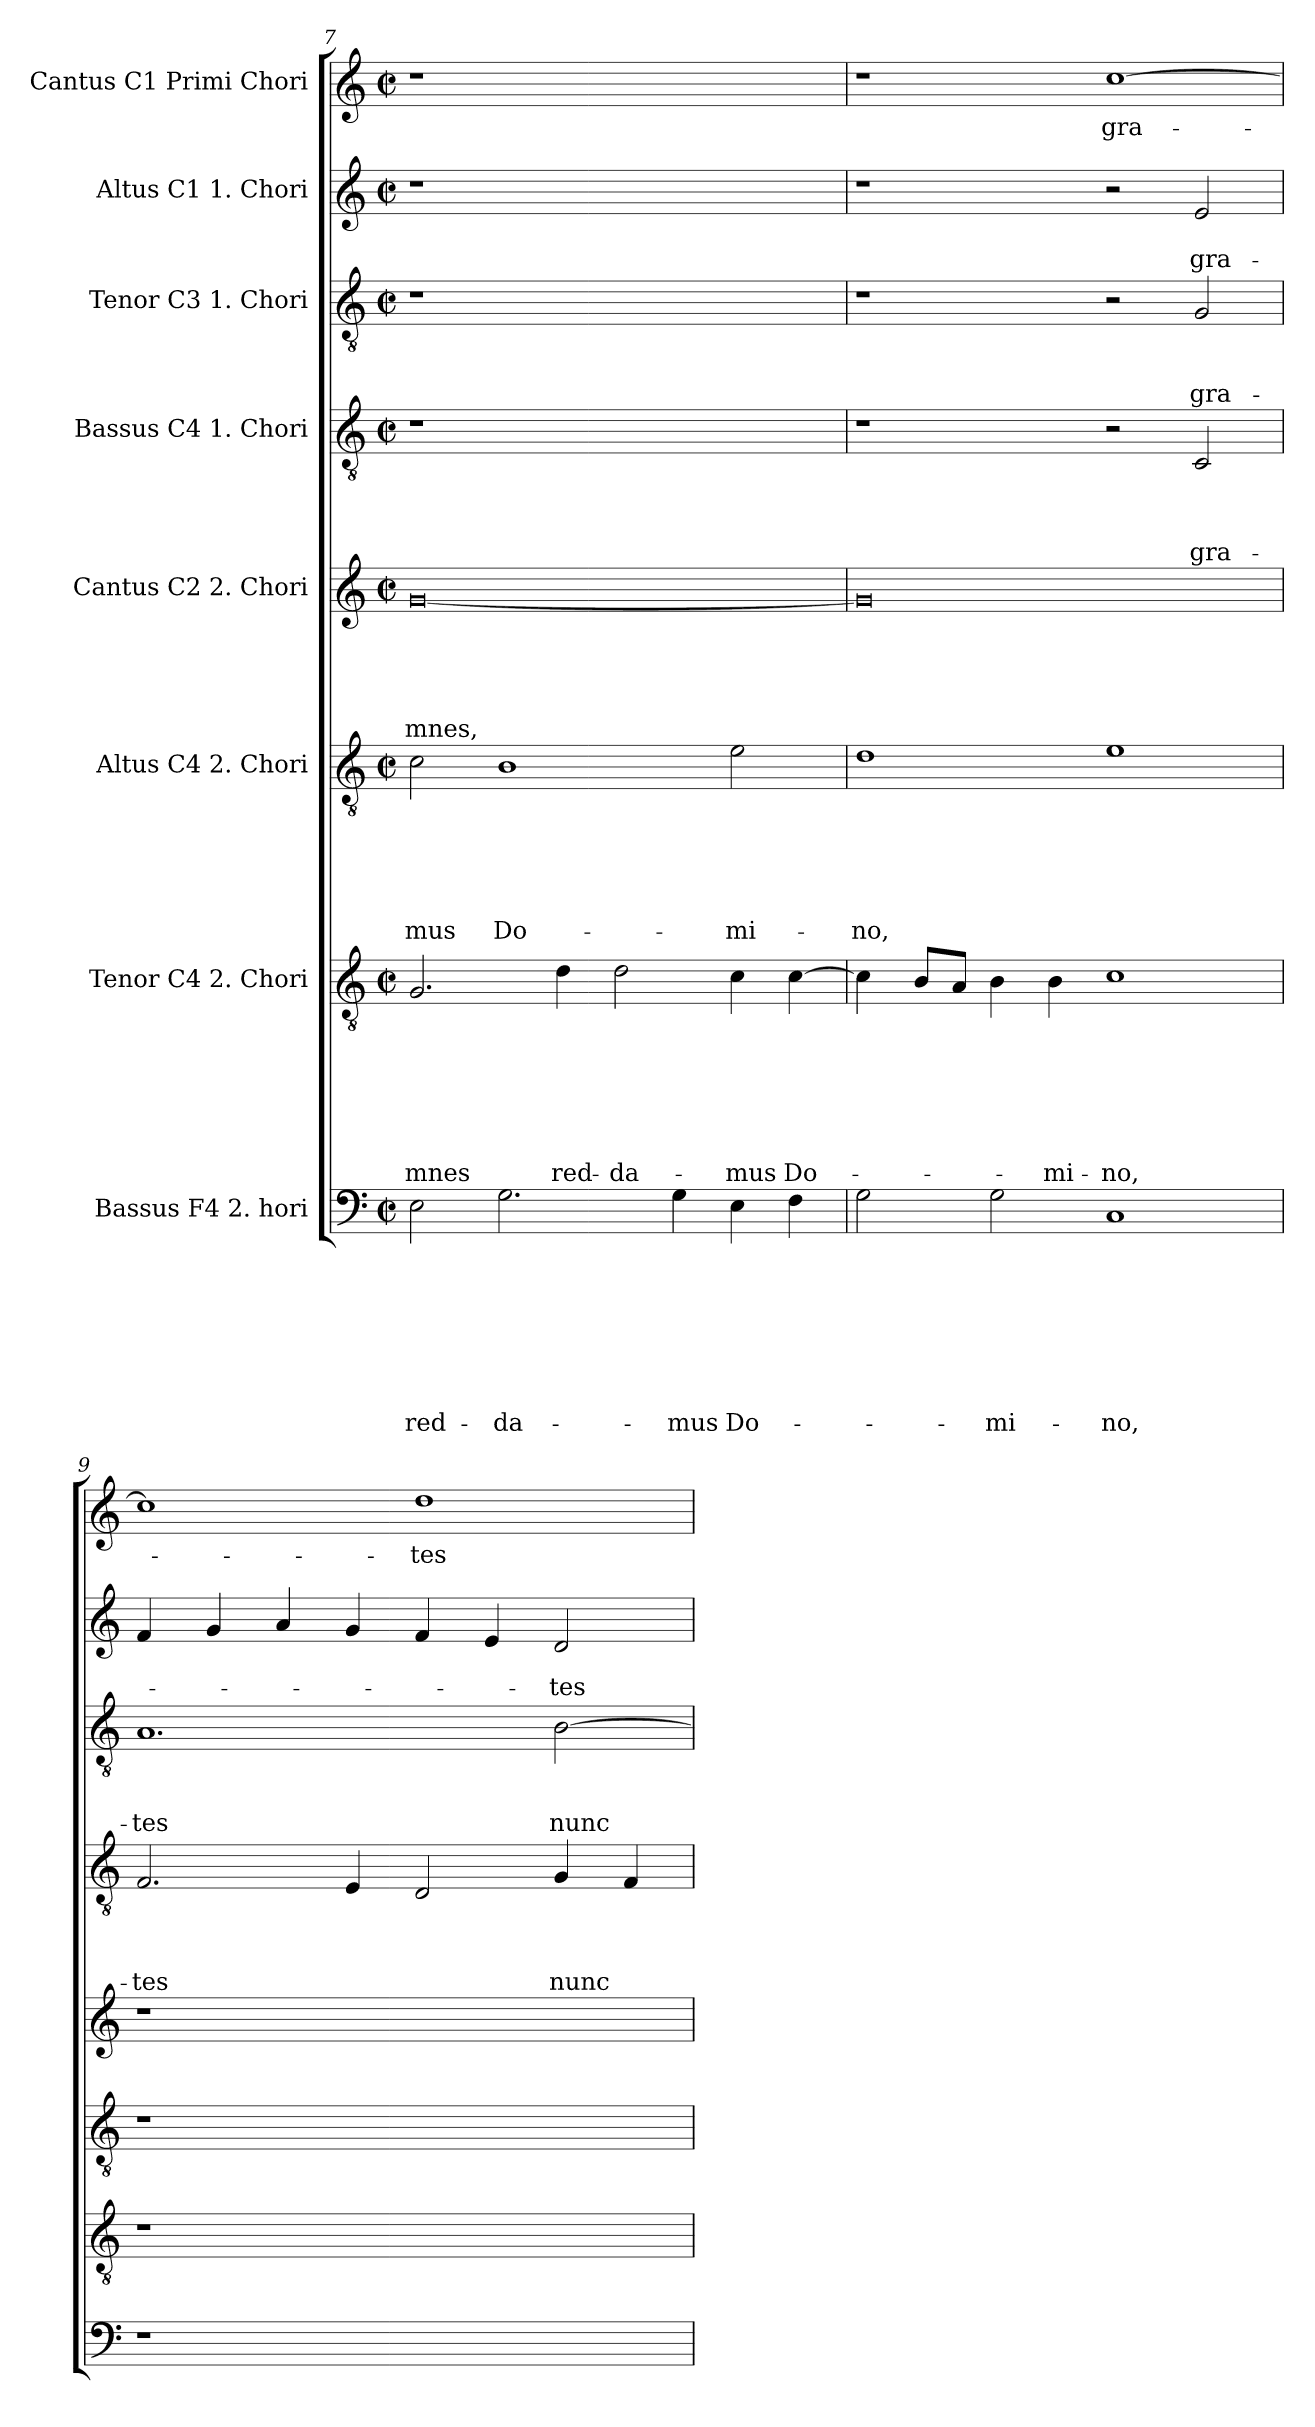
**kern	**text	**text	**text	**text	**text	**text	**text	**text	**kern	**text	**text	**text	**text	**text	**text	**text	**kern	**text	**text	**text	**text	**text	**text	**kern	**text	**text	**text	**text	**text	**kern	**text	**text	**text	**text	**kern	**text	**text	**text	**kern	**text	**text	**kern	**text
*part8	*part8	*part8	*part8	*part8	*part8	*part8	*part8	*part8	*part7	*part7	*part7	*part7	*part7	*part7	*part7	*part7	*part6	*part6	*part6	*part6	*part6	*part6	*part6	*part5	*part5	*part5	*part5	*part5	*part5	*part4	*part4	*part4	*part4	*part4	*part3	*part3	*part3	*part3	*part2	*part2	*part2	*part1	*part1
*staff8	*staff8	*staff8	*staff8	*staff8	*staff8	*staff8	*staff8	*staff8	*staff7	*staff7	*staff7	*staff7	*staff7	*staff7	*staff7	*staff7	*staff6	*staff6	*staff6	*staff6	*staff6	*staff6	*staff6	*staff5	*staff5	*staff5	*staff5	*staff5	*staff5	*staff4	*staff4	*staff4	*staff4	*staff4	*staff3	*staff3	*staff3	*staff3	*staff2	*staff2	*staff2	*staff1	*staff1
*I"Bassus F4 2. hori	*	*	*	*	*	*	*	*	*I"Tenor C4 2. Chori	*	*	*	*	*	*	*	*I"Altus C4 2. Chori	*	*	*	*	*	*	*I"Cantus C2 2. Chori	*	*	*	*	*	*I"Bassus C4 1. Chori	*	*	*	*	*I"Tenor C3 1. Chori	*	*	*	*I"Altus C1 1. Chori	*	*	*I"Cantus C1 Primi Chori	*
*clefF4	*	*	*	*	*	*	*	*	*clefGv2	*	*	*	*	*	*	*	*clefGv2	*	*	*	*	*	*	*clefG2	*	*	*	*	*	*clefGv2	*	*	*	*	*clefGv2	*	*	*	*clefG2	*	*	*clefG2	*
*k[]	*	*	*	*	*	*	*	*	*k[]	*	*	*	*	*	*	*	*k[]	*	*	*	*	*	*	*k[]	*	*	*	*	*	*k[]	*	*	*	*	*k[]	*	*	*	*k[]	*	*	*k[]	*
*C:	*	*	*	*	*	*	*	*	*C:	*	*	*	*	*	*	*	*C:	*	*	*	*	*	*	*C:	*	*	*	*	*	*C:	*	*	*	*	*C:	*	*	*	*C:	*	*	*C:	*
*M2/2	*	*	*	*	*	*	*	*	*M2/2	*	*	*	*	*	*	*	*M2/2	*	*	*	*	*	*	*M2/2	*	*	*	*	*	*M2/2	*	*	*	*	*M2/2	*	*	*	*M2/2	*	*	*M2/2	*
*met(c|)	*	*	*	*	*	*	*	*	*met(c|)	*	*	*	*	*	*	*	*met(c|)	*	*	*	*	*	*	*met(c|)	*	*	*	*	*	*met(c|)	*	*	*	*	*met(c|)	*	*	*	*met(c|)	*	*	*met(c|)	*
=7	=7	=7	=7	=7	=7	=7	=7	=7	=7	=7	=7	=7	=7	=7	=7	=7	=7	=7	=7	=7	=7	=7	=7	=7	=7	=7	=7	=7	=7	=7	=7	=7	=7	=7	=7	=7	=7	=7	=7	=7	=7	=7	=7
2E\	.	.	.	.	.	.	.	red-	2.G/	.	.	.	.	.	.	-mnes	2c\	.	.	.	.	.	-mus	[0g	.	.	.	.	-mnes,	1r	.	.	.	.	1r	.	.	.	1r	.	.	1r	.
2.G\	.	.	.	.	.	.	.	-da-	.	.	.	.	.	.	.	.	1B	.	.	.	.	.	Do-	.	.	.	.	.	.	.	.	.	.	.	.	.	.	.	.	.	.	.	.
.	.	.	.	.	.	.	.	.	4d\	.	.	.	.	.	.	red-	.	.	.	.	.	.	.	.	.	.	.	.	.	.	.	.	.	.	.	.	.	.	.	.	.	.	.
.	.	.	.	.	.	.	.	.	2d\	.	.	.	.	.	.	-da-	.	.	.	.	.	.	.	.	.	.	.	.	.	1ryy	.	.	.	.	1ryy	.	.	.	1ryy	.	.	1ryy	.
4G\	.	.	.	.	.	.	.	-mus	.	.	.	.	.	.	.	.	.	.	.	.	.	.	.	.	.	.	.	.	.	.	.	.	.	.	.	.	.	.	.	.	.	.	.
4E\	.	.	.	.	.	.	.	Do-	4c\	.	.	.	.	.	.	-mus	2e\	.	.	.	.	.	-mi-	.	.	.	.	.	.	.	.	.	.	.	.	.	.	.	.	.	.	.	.
4F\	.	.	.	.	.	.	.	.	[4c\	.	.	.	.	.	.	Do-	.	.	.	.	.	.	.	.	.	.	.	.	.	.	.	.	.	.	.	.	.	.	.	.	.	.	.
=8	=8	=8	=8	=8	=8	=8	=8	=8	=8	=8	=8	=8	=8	=8	=8	=8	=8	=8	=8	=8	=8	=8	=8	=8	=8	=8	=8	=8	=8	=8	=8	=8	=8	=8	=8	=8	=8	=8	=8	=8	=8	=8	=8
2G\	.	.	.	.	.	.	.	.	4c\]	.	.	.	.	.	.	.	1d	.	.	.	.	.	-no,	0g]	.	.	.	.	.	1r	.	.	.	.	1r	.	.	.	1r	.	.	1r	.
.	.	.	.	.	.	.	.	.	8B/L	.	.	.	.	.	.	.	.	.	.	.	.	.	.	.	.	.	.	.	.	.	.	.	.	.	.	.	.	.	.	.	.	.	.
.	.	.	.	.	.	.	.	.	8A/J	.	.	.	.	.	.	.	.	.	.	.	.	.	.	.	.	.	.	.	.	.	.	.	.	.	.	.	.	.	.	.	.	.	.
2G\	.	.	.	.	.	.	.	-mi-	4B\	.	.	.	.	.	.	.	.	.	.	.	.	.	.	.	.	.	.	.	.	.	.	.	.	.	.	.	.	.	.	.	.	.	.
.	.	.	.	.	.	.	.	.	4B\	.	.	.	.	.	.	-mi-	.	.	.	.	.	.	.	.	.	.	.	.	.	.	.	.	.	.	.	.	.	.	.	.	.	.	.
1C	.	.	.	.	.	.	.	-no,	1c	.	.	.	.	.	.	-no,	1e	.	.	.	.	.	.	.	.	.	.	.	.	2r	.	.	.	.	2r	.	.	.	2r	.	.	[1cc	gra-
.	.	.	.	.	.	.	.	.	.	.	.	.	.	.	.	.	.	.	.	.	.	.	.	.	.	.	.	.	.	2C/	.	.	.	gra-	2G/	.	.	gra-	2e/	.	gra-	.	.
=9	=9	=9	=9	=9	=9	=9	=9	=9	=9	=9	=9	=9	=9	=9	=9	=9	=9	=9	=9	=9	=9	=9	=9	=9	=9	=9	=9	=9	=9	=9	=9	=9	=9	=9	=9	=9	=9	=9	=9	=9	=9	=9	=9
1r	.	.	.	.	.	.	.	.	1r	.	.	.	.	.	.	.	1r	.	.	.	.	.	.	1r	.	.	.	.	.	2.F/	.	.	.	-tes	1.A	.	.	-tes	4f/	.	.	1cc]	.
.	.	.	.	.	.	.	.	.	.	.	.	.	.	.	.	.	.	.	.	.	.	.	.	.	.	.	.	.	.	.	.	.	.	.	.	.	.	.	4g/	.	.	.	.
.	.	.	.	.	.	.	.	.	.	.	.	.	.	.	.	.	.	.	.	.	.	.	.	.	.	.	.	.	.	.	.	.	.	.	.	.	.	.	4a/	.	.	.	.
.	.	.	.	.	.	.	.	.	.	.	.	.	.	.	.	.	.	.	.	.	.	.	.	.	.	.	.	.	.	4E/	.	.	.	.	.	.	.	.	4g/	.	.	.	.
1ryy	.	.	.	.	.	.	.	.	1ryy	.	.	.	.	.	.	.	1ryy	.	.	.	.	.	.	1ryy	.	.	.	.	.	2D/	.	.	.	.	.	.	.	.	4f/	.	.	1dd	-tes
.	.	.	.	.	.	.	.	.	.	.	.	.	.	.	.	.	.	.	.	.	.	.	.	.	.	.	.	.	.	.	.	.	.	.	.	.	.	.	4e/	.	.	.	.
.	.	.	.	.	.	.	.	.	.	.	.	.	.	.	.	.	.	.	.	.	.	.	.	.	.	.	.	.	.	4G/	.	.	.	nunc	[2B\	.	.	nunc	2d/	.	-tes	.	.
.	.	.	.	.	.	.	.	.	.	.	.	.	.	.	.	.	.	.	.	.	.	.	.	.	.	.	.	.	.	4F/	.	.	.	.	.	.	.	.	.	.	.	.	.
=	=	=	=	=	=	=	=	=	=	=	=	=	=	=	=	=	=	=	=	=	=	=	=	=	=	=	=	=	=	=	=	=	=	=	=	=	=	=	=	=	=	=	=
*-	*-	*-	*-	*-	*-	*-	*-	*-	*-	*-	*-	*-	*-	*-	*-	*-	*-	*-	*-	*-	*-	*-	*-	*-	*-	*-	*-	*-	*-	*-	*-	*-	*-	*-	*-	*-	*-	*-	*-	*-	*-	*-	*-
